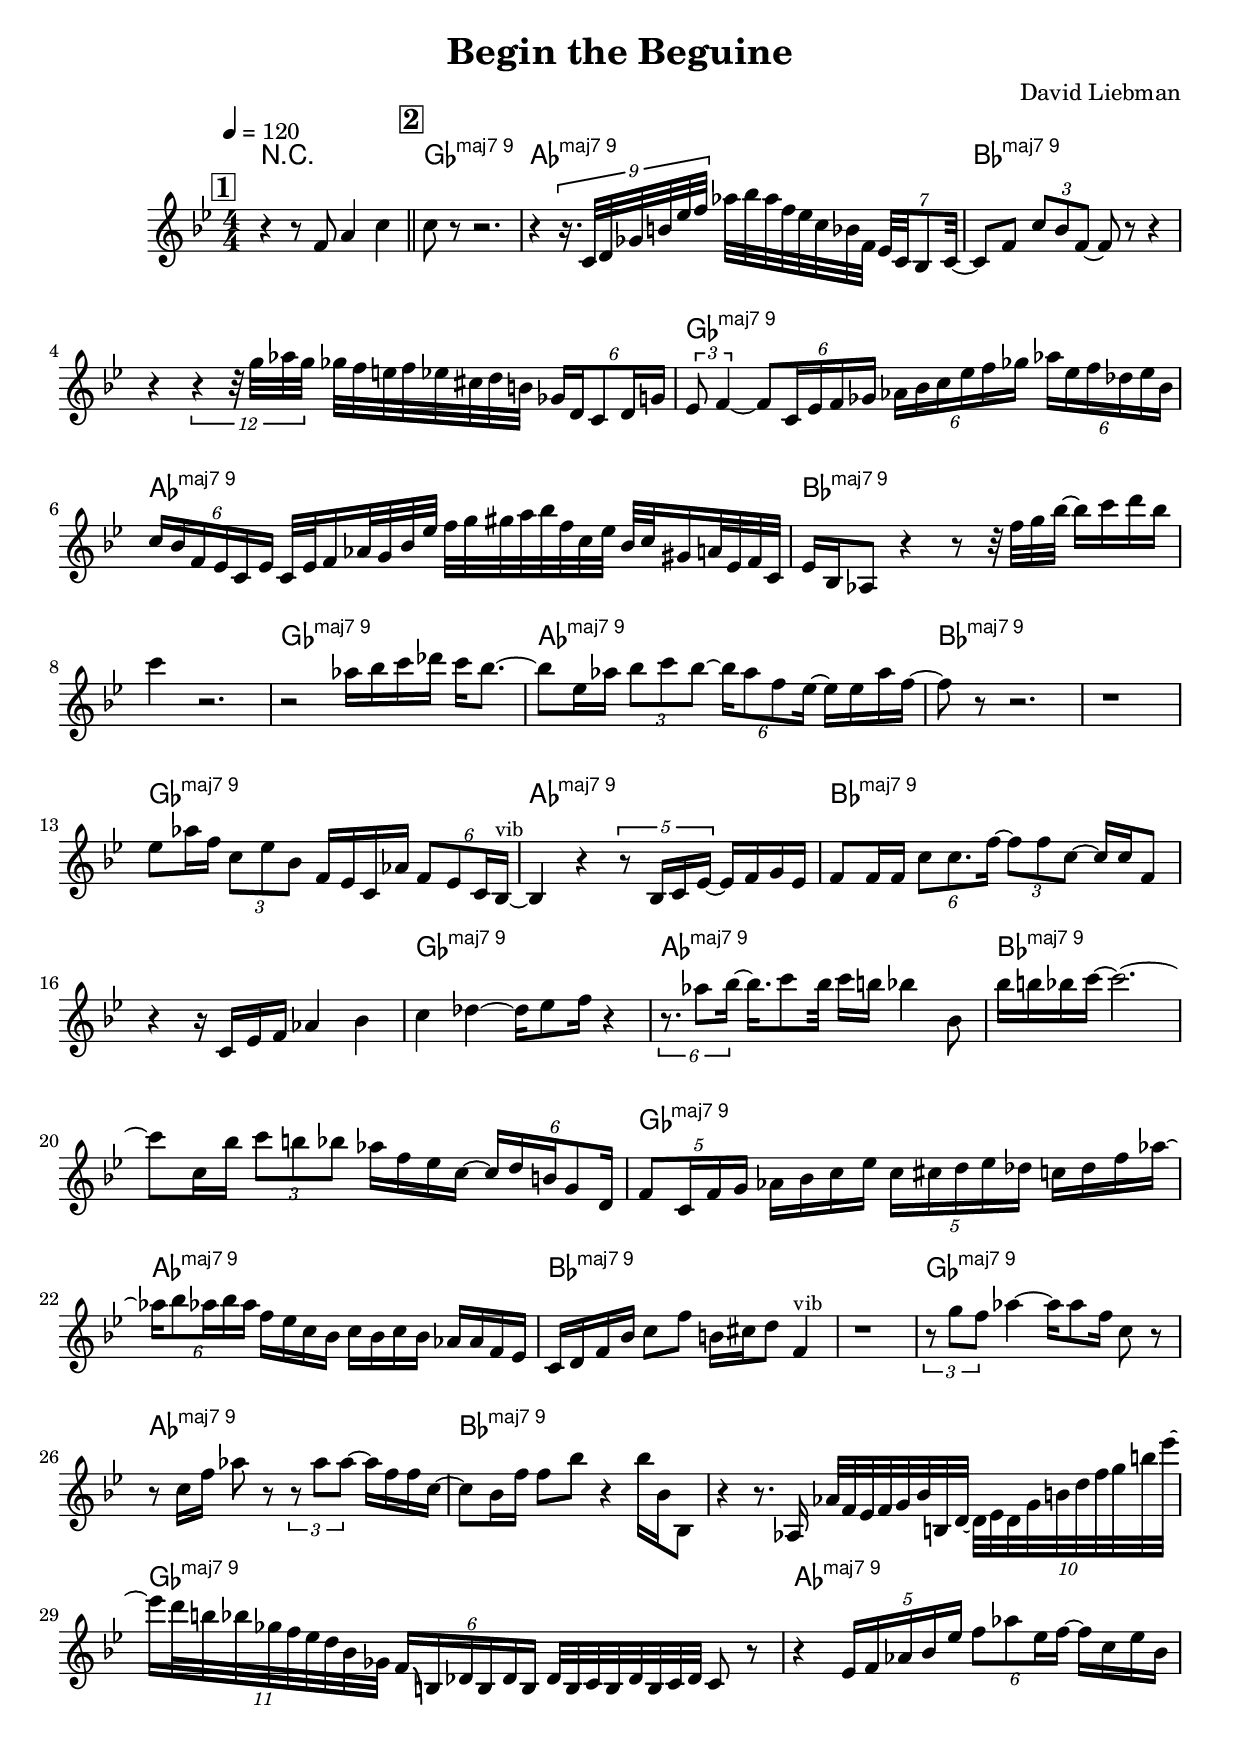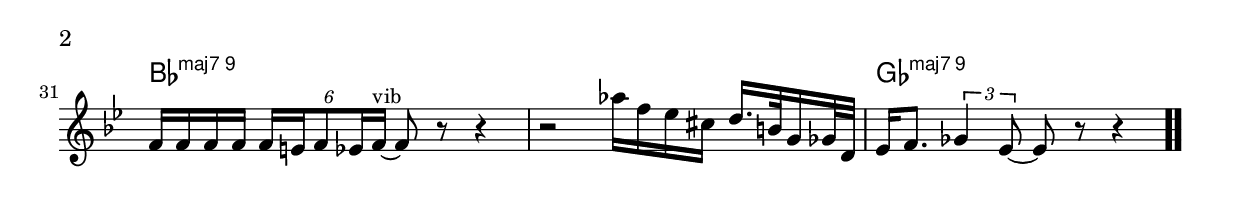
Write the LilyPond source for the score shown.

\version "2.13.2"

#(ly:set-option 'point-and-click #f)

\header {
  title = "Begin the Beguine"
  composer = "David Liebman"
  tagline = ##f
}
global =
{
    \override Staff.TimeSignature #'style = #'()
    \time 4/4
    \clef "treble"
    \key bes \major
    \override Rest #'direction = #'0
    \override MultiMeasureRest #'staff-position = #0
}
\score
{
<<
    \transpose c' c'

    \new ChordNames { \chords {
      \set majorSevenSymbol = \markup { "maj7" }
      \set minorChordModifier = \markup { \char ##x2013 }
      | r1 
      | ges1:maj9 | aes1:maj9 | bes1:maj9 | s1 | ges1:maj9 | aes1:maj9 | bes1:maj9 | s1 
      | ges1:maj9 | aes1:maj9 | bes1:maj9 | s1 | ges1:maj9 | aes1:maj9 | bes1:maj9 | s1 
      | ges1:maj9 | aes1:maj9 | bes1:maj9 | s1 | ges1:maj9 | aes1:maj9 | bes1:maj9 | s1 
      | ges1:maj9 | aes1:maj9 | bes1:maj9 | s1 | ges1:maj9 | aes1:maj9 | bes1:maj9 | s1 
      | ges1:maj9|
      }
      }

    \new Staff
    <<
    \transpose c' c'

    {
      \global
  		%\override Score.MetronomeMark #'transparent = ##t
  		%\override Score.MetronomeMark #'stencil = ##f
  		
  		\override HorizontalBracket #'direction = #UP
  		\override HorizontalBracket #'bracket-flare = #'(0 . 0)
  		
  		\override TextSpanner #'dash-fraction = #1.0
  		\override TextSpanner #'bound-details #'left #'text = \markup{ \concat{\draw-line #'(0 . -1.0) \draw-line #'(1.0 . 0) }}
  		\override TextSpanner #'bound-details #'right #'text = \markup{ \concat{ \draw-line #'(1.0 . 0) \draw-line #'(0 . -1.0) }}
          \set Score.markFormatter = #format-mark-box-numbers


      \tempo 4 = 120
      \set Score.currentBarNumber = #0
     
      \bar "||" \mark \default r4 r8 f'8 a'4 c''4 
      \bar "||" \mark \default c''8 r8 r2. 
      | r4 \tuplet 9/8 {r16. c'32 d'32 ges'32 b'32 es''32 f''32} aes''32 bes''32 aes''32 f''32 es''32 c''32 bes'32 f'32 \tuplet 7/8 {es'32 c'32 bes8 c'32~} 
      | c'8 f'8 \tuplet 3/2 {c''8 bes'8 f'8~} f'8 r8 r4 
      | r4 \tuplet 12/8 {r4 r32 g''32 aes''32 g''32} ges''32 f''32 e''32 f''32 es''32 cis''32 d''32 b'32 \tuplet 6/4 {ges'16 d'16 c'8 d'16 g'16} 
      | \tuplet 3/2 {es'8 f'4~} \tuplet 6/4 {f'8 c'16 es'16 f'16 ges'16} \tuplet 6/4 {aes'16 bes'16 c''16 es''16 f''16 ges''16} \tuplet 6/4 {aes''16 es''16 f''16 des''16 es''16 bes'16} 
      | \tuplet 6/4 {c''16 bes'16 f'16 es'16 c'16 es'16} c'32 es'32 f'16 aes'32 g'32 bes'32 es''32 f''32 g''32 gis''32 a''32 bes''32 f''32 c''32 es''32 bes'32 c''32 gis'16 a'32 es'32 f'32 c'32 
      | es'16 bes16 aes8 r4 r8 r32 f''32 g''32 bes''32~ bes''16 c'''16 d'''16 bes''16 
      | c'''4 r2. 
      | r2 aes''16 bes''16 c'''16 des'''16 c'''16 bes''8.~ 
      | bes''8 es''16 aes''16 \tuplet 3/2 {bes''8 c'''8 bes''8~} \tuplet 6/4 {bes''16 aes''8 f''8 es''16~} es''16 es''16 aes''16 f''16~ 
      | f''8 r8 r2. 
      | r1 
      | es''8 aes''16 f''16 \tuplet 3/2 {c''8 es''8 bes'8} f'16 es'16 c'16 aes'16 \tuplet 6/4 {f'8 es'8 c'16 bes16~^\markup{\left-align \small vib}} 
      | bes4 r4 \tuplet 5/4 {r8 bes16 c'16 es'16~} es'16 f'16 g'16 es'16 
      | f'8 f'16 f'16 \tuplet 6/4 {c''8 c''8. f''16~} \tuplet 3/2 {f''8 f''8 c''8~} c''16 c''16 f'8 
      | r4 r16 c'16 es'16 f'16 aes'4 bes'4 
      | c''4 des''4~ des''16 es''8 f''16 r4 
      | \tuplet 6/4 {r8. aes''8 bes''16~} bes''16. c'''8 bes''32 c'''16 b''16 bes''4 bes'8 
      | bes''16 b''16 bes''16 c'''16~ c'''2.~ 
      | c'''8 c''16 bes''16 \tuplet 3/2 {c'''8 b''8 bes''8} aes''16 f''16 es''16 c''16~ \tuplet 6/4 {c''16 d''16 b'16 g'8 d'16} 
      | \tuplet 5/4 {f'8 c'16 f'16 g'16} aes'16 bes'16 c''16 es''16 \tuplet 5/4 {c''16 cis''16 d''16 es''16 des''16} c''16 des''16 f''16 aes''16~ 
      | \tuplet 6/4 {aes''16 bes''8 aes''16 bes''16 aes''16} f''16 es''16 c''16 bes'16 c''16 bes'16 c''16 bes'16 aes'16 aes'16 f'16 es'16 
      | c'16 d'16 f'16 bes'16 c''8 f''8 b'16 cis''16 d''8 f'4^\markup{\left-align \small vib} 
      | r1 
      | \tuplet 3/2 {r8 g''8 f''8} aes''4~ aes''16 aes''8 f''16 c''8 r8 
      | r8 c''16 f''16 aes''8 r8 \tuplet 3/2 {r8 aes''8 aes''8~} aes''16 f''16 f''16 c''16~ 
      | c''8 bes'16 f''16 f''8 bes''8 r4 bes''16 bes'16 bes8 
      | r4 r8. aes16 aes'32 f'32 es'32 f'32 g'32 bes'32 b32 d'32~ \tuplet 10/8 {d'32 es'32 d'32 g'32 b'32 d''32 f''32 g''32 b''32 es'''32~} 
      | \tuplet 11/8 {es'''16 d'''32 b''32 bes''32 ges''32 f''32 es''32 d''32 bes'32 ges'32} \tuplet 6/4 {f'16\bendAfter #-4  b16 des'16 b16 des'16 b16} des'32 b32 c'32 b32 des'32 b32 c'32 des'32 c'8 r8 
      | r4 \tuplet 5/4 {es'16 f'16 aes'16 bes'16 es''16} \tuplet 6/4 {f''8 aes''8 es''16 f''16~} f''16 c''16 es''16 bes'16 
      | f'16 f'16 f'16 f'16 \tuplet 6/4 {f'16 e'16 f'8 es'16 f'16~^\markup{\left-align \small vib}} f'8 r8 r4 
      | r2 aes''16 f''16 es''16 cis''16 d''16. b'32 g'16 ges'32 d'32 
      | es'16 f'8. \tuplet 3/2 {ges'4 es'8~} es'8 r8 r4\bar  ".."
    }
    >>
>>    
}
